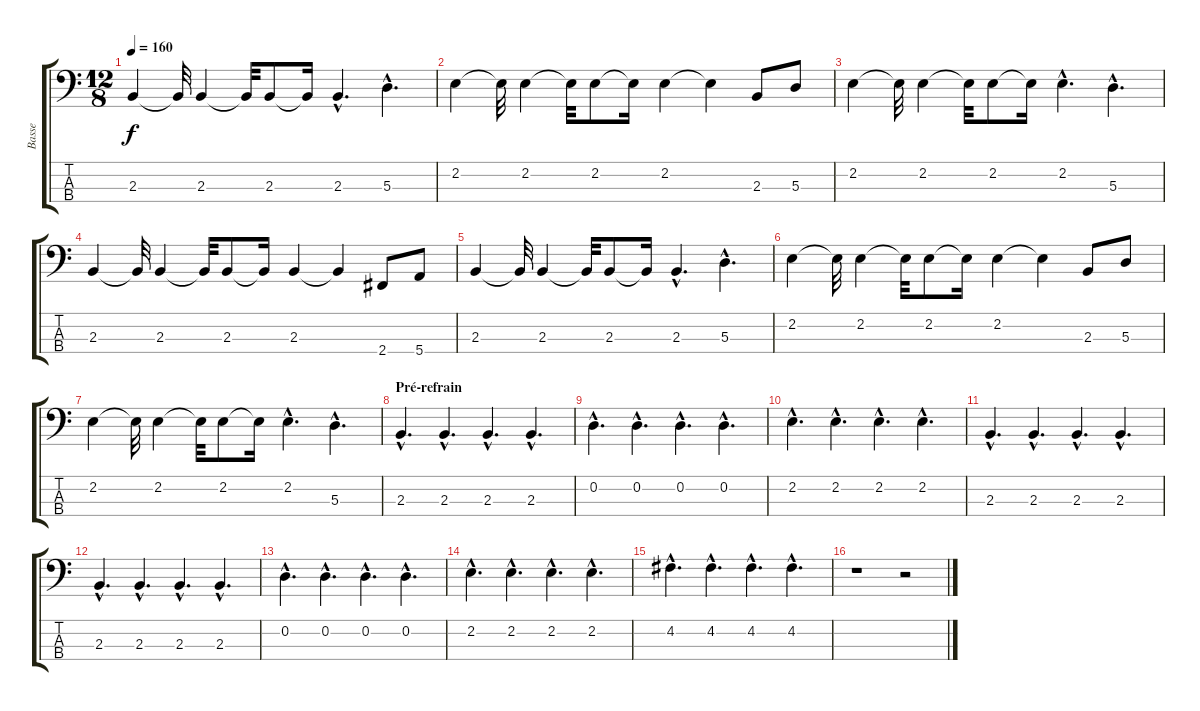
\track ("Basse" "Basse") {instrument electricbasspick}
\staff {score tabs}
\tuning (G2 D2 A1 E1) {hide}
\ts (12 8)
\tempo 160
\clef f4
\ks c
2.3.4{dy f} 2.3{t}.32 2.3.4 2.3{t}.32 2.3.8 2.3{t}.16 2.3{hac}.4{d} 5.3{hac}.4{d} |
2.2.4 2.2{t}.32 2.2.4 2.2{t}.32 2.2.8 2.2{t}.16 2.2.4 2.2{t}.4 2.3.8 5.3.8 |
2.2.4 2.2{t}.32 2.2.4 2.2{t}.32 2.2.8 2.2{t}.16 2.2{hac}.4{d} 5.3{hac}.4{d} |
2.3.4 2.3{t}.32 2.3.4 2.3{t}.32 2.3.8 2.3{t}.16 2.3.4 2.3{t}.4 2.4.8 5.4.8 |
2.3.4 2.3{t}.32 2.3.4 2.3{t}.32 2.3.8 2.3{t}.16 2.3{hac}.4{d} 5.3{hac}.4{d} |
2.2.4 2.2{t}.32 2.2.4 2.2{t}.32 2.2.8 2.2{t}.16 2.2.4 2.2{t}.4 2.3.8 5.3.8 |
2.2.4 2.2{t}.32 2.2.4 2.2{t}.32 2.2.8 2.2{t}.16 2.2{hac}.4{d} 5.3{hac}.4{d} |
\section ("" "Pré-refrain")
2.3{hac}.4{d} 2.3{hac}.4{d} 2.3{hac}.4{d} 2.3{hac}.4{d} |
0.2{hac}.4{d} 0.2{hac}.4{d} 0.2{hac}.4{d} 0.2{hac}.4{d} |
2.2{hac}.4{d} 2.2{hac}.4{d} 2.2{hac}.4{d} 2.2{hac}.4{d} |
2.3{hac}.4{d} 2.3{hac}.4{d} 2.3{hac}.4{d} 2.3{hac}.4{d} |
2.3{hac}.4{d} 2.3{hac}.4{d} 2.3{hac}.4{d} 2.3{hac}.4{d} |
0.2{hac}.4{d} 0.2{hac}.4{d} 0.2{hac}.4{d} 0.2{hac}.4{d} |
2.2{hac}.4{d} 2.2{hac}.4{d} 2.2{hac}.4{d} 2.2{hac}.4{d} |
4.2{hac}.4{d} 4.2{hac}.4{d} 4.2{hac}.4{d} 4.2{hac}.4{d} |
r.1 r.2
